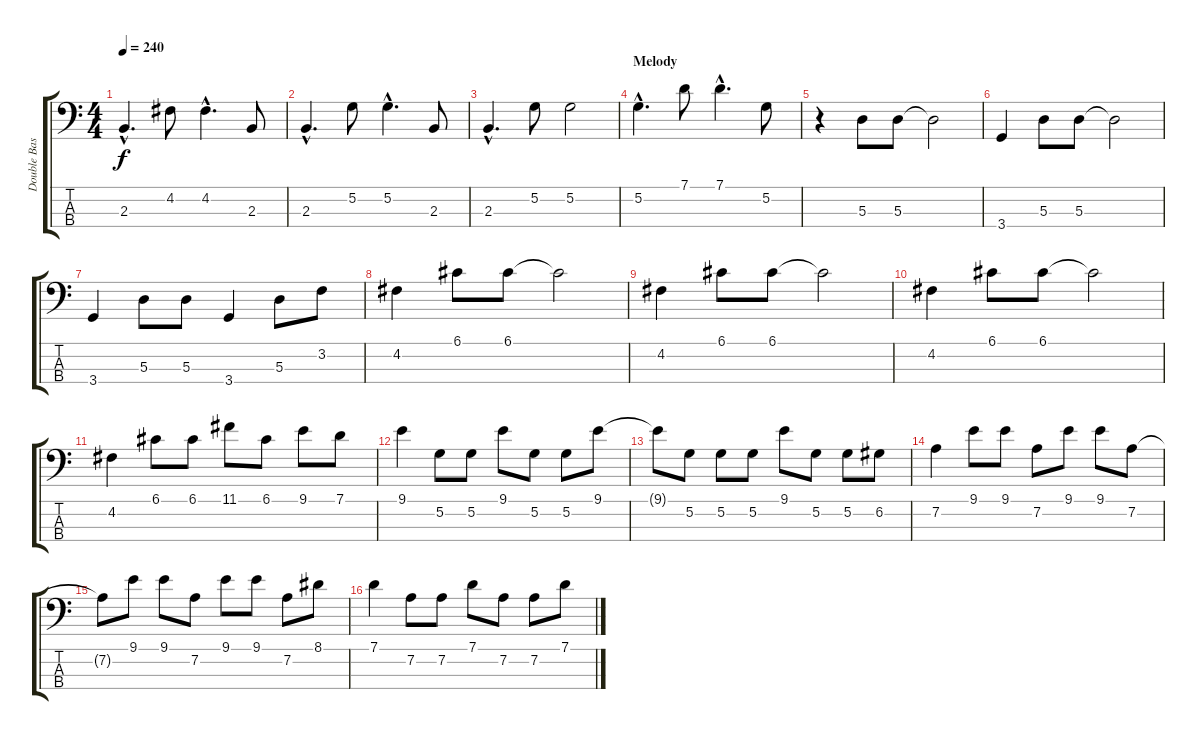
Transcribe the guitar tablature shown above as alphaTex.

\track ("Double Bass" "Double Bas") {instrument acousticbass}
\staff {score tabs}
\tuning (G2 D2 A1 E1) {hide}
\ts (4 4)
\tempo 240
\clef f4
\ks c
2.3{hac}.4{d dy f} 4.2.8 4.2{hac}.4{d} 2.3.8 |
2.3{hac}.4{d} 5.2.8 5.2{hac}.4{d} 2.3.8 |
2.3{hac}.4{d} 5.2.8 5.2.2 |
\section ("" "Melody")
5.2{hac}.4{d} 7.1.8 7.1{hac}.4{d} 5.2.8 |
r.4 5.3.8 5.3.8 5.3{t}.2 |
3.4.4 5.3.8 5.3.8 5.3{t}.2 |
3.4.4 5.3.8 5.3.8 3.4.4 5.3.8 3.2.8 |
4.2.4 6.1.8 6.1.8 6.1{t}.2 |
4.2.4 6.1.8 6.1.8 6.1{t}.2 |
4.2.4 6.1.8 6.1.8 6.1{t}.2 |
4.2.4 6.1.8 6.1.8 11.1.8 6.1.8 9.1.8 7.1.8 |
9.1.4 5.2.8 5.2.8 9.1.8 5.2.8 5.2.8 9.1.8 |
9.1{t}.8 5.2.8 5.2.8 5.2.8 9.1.8 5.2.8 5.2.8 6.2.8 |
7.2.4 9.1.8 9.1.8 7.2.8 9.1.8 9.1.8 7.2.8 |
7.2{t}.8 9.1.8 9.1.8 7.2.8 9.1.8 9.1.8 7.2.8 8.1.8 |
7.1.4 7.2.8 7.2.8 7.1.8 7.2.8 7.2.8 7.1.8
